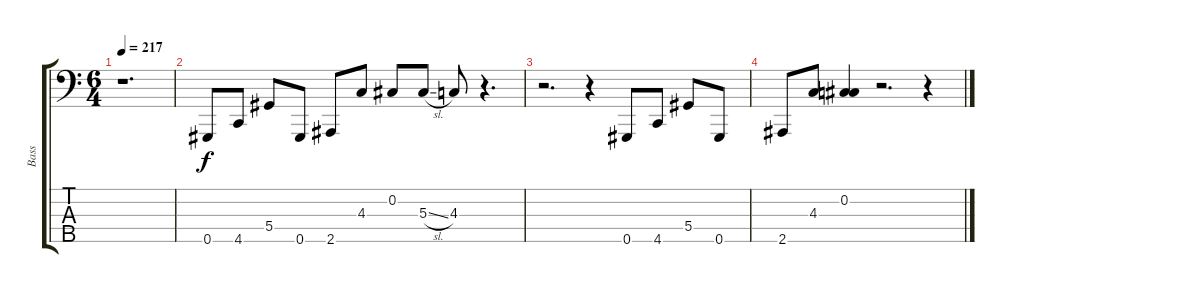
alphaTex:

\track ("Bass" "Bass") {instrument electricbasspick}
\staff {score tabs}
\tuning (Eb2 Db2 Ab1 Eb1 Ab0) {hide}
\ts (6 4)
\tempo 217
\clef f4
\ks c
r.1{d dy f} |
0.5.8 4.5.8 5.4.8 0.5.8 2.5.8 4.3.8 0.2.8 5.3{sl}.8 4.3.8 r.4{d} |
r.2{d} r.4 0.5.8 4.5.8 5.4.8 0.5.8 |
2.5.8 4.3.8 (0.2 4.3{t}).4 r.2{d} r.4
